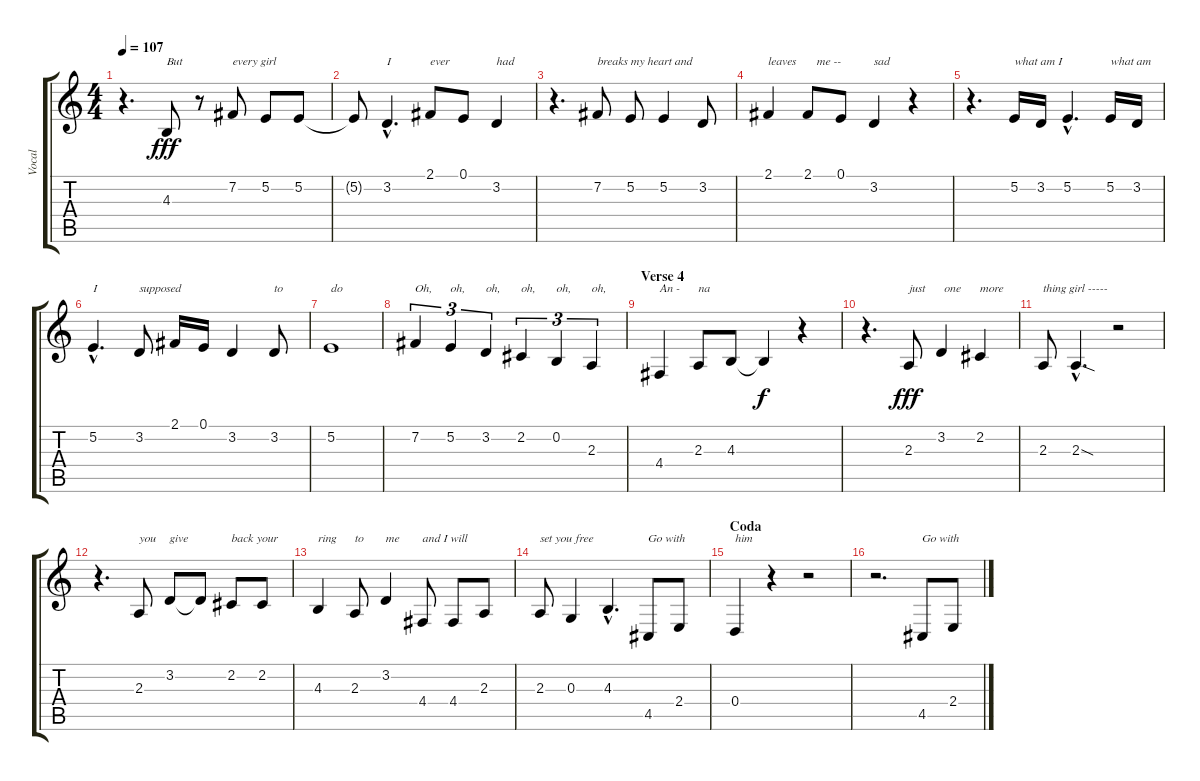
\track ("Vocal" "Vocal") {instrument altosax}
\staff {score tabs}
\tuning (E4 B3 G3 D3 A2 E2) {hide}
\ts (4 4)
\tempo 107
\clef g2
\ks c
r.4{d dy fff} 4.3.8{txt "But"} r.8 7.2.8{txt "every girl"} 5.2.8 5.2.8 |
5.2{t}.8 3.2{hac}.4{d txt "I"} 2.1.8{txt "ever"} 0.1.8 3.2.4{txt "had"} |
r.4{d} 7.2.8{txt "breaks my heart and"} 5.2.8 5.2.4 3.2.8 |
2.1.4{txt "leaves"} 2.1.8{txt "   me --"} 0.1.8 3.2.4{txt "sad"} r.4 |
r.4{d} 5.2.16{txt "what am I"} 3.2.16 5.2{hac}.4{d} 5.2.16{txt "what am"} 3.2.16 |
5.2{hac}.4{d txt "I"} 3.2.8{txt "supposed"} 2.1.16 0.1.16 3.2.4 3.2.8{txt "to"} |
5.2.1{txt "do"} |
7.2.4{tu (3 2) txt "Oh,"} 5.2.4{tu (3 2) txt "oh,"} 3.2.4{tu (3 2) txt "oh,"} 2.2.4{tu (3 2) txt "oh,"} 0.2.4{tu (3 2) txt "oh,"} 2.3.4{tu (3 2) txt "oh,"} |
\section ("" "Verse 4")
4.4.4{txt "An -"} 2.3.8{txt "na"} 4.3.8 4.3{t}.4{dy f} r.4 |
r.4{d} 2.3.8{txt "just" dy fff} 3.2.4{txt " one"} 2.2.4{txt "more"} |
2.3.8{txt "thing girl -----"} 2.3{sod hac}.4{d} r.2 |
r.4{d} 2.3.8{txt "you"} 3.2.8{txt "give"} 3.2{t}.8 2.2.8{txt "back your"} 2.2.8{txt " "} |
4.3.4{txt "ring"} 2.3.8{txt "to"} 3.2.4{txt "me"} 4.4.8{txt "and I will"} 4.4.8 2.3.8 |
2.3.8{txt "set you free"} 0.3.4 4.3{hac}.4{d} 4.5.8{txt "Go with "} 2.4.8 |
\section ("" "Coda")
0.4.4{txt "him"} r.4 r.2 |
r.2{d} 4.5.8{txt "Go with"} 2.4.8
